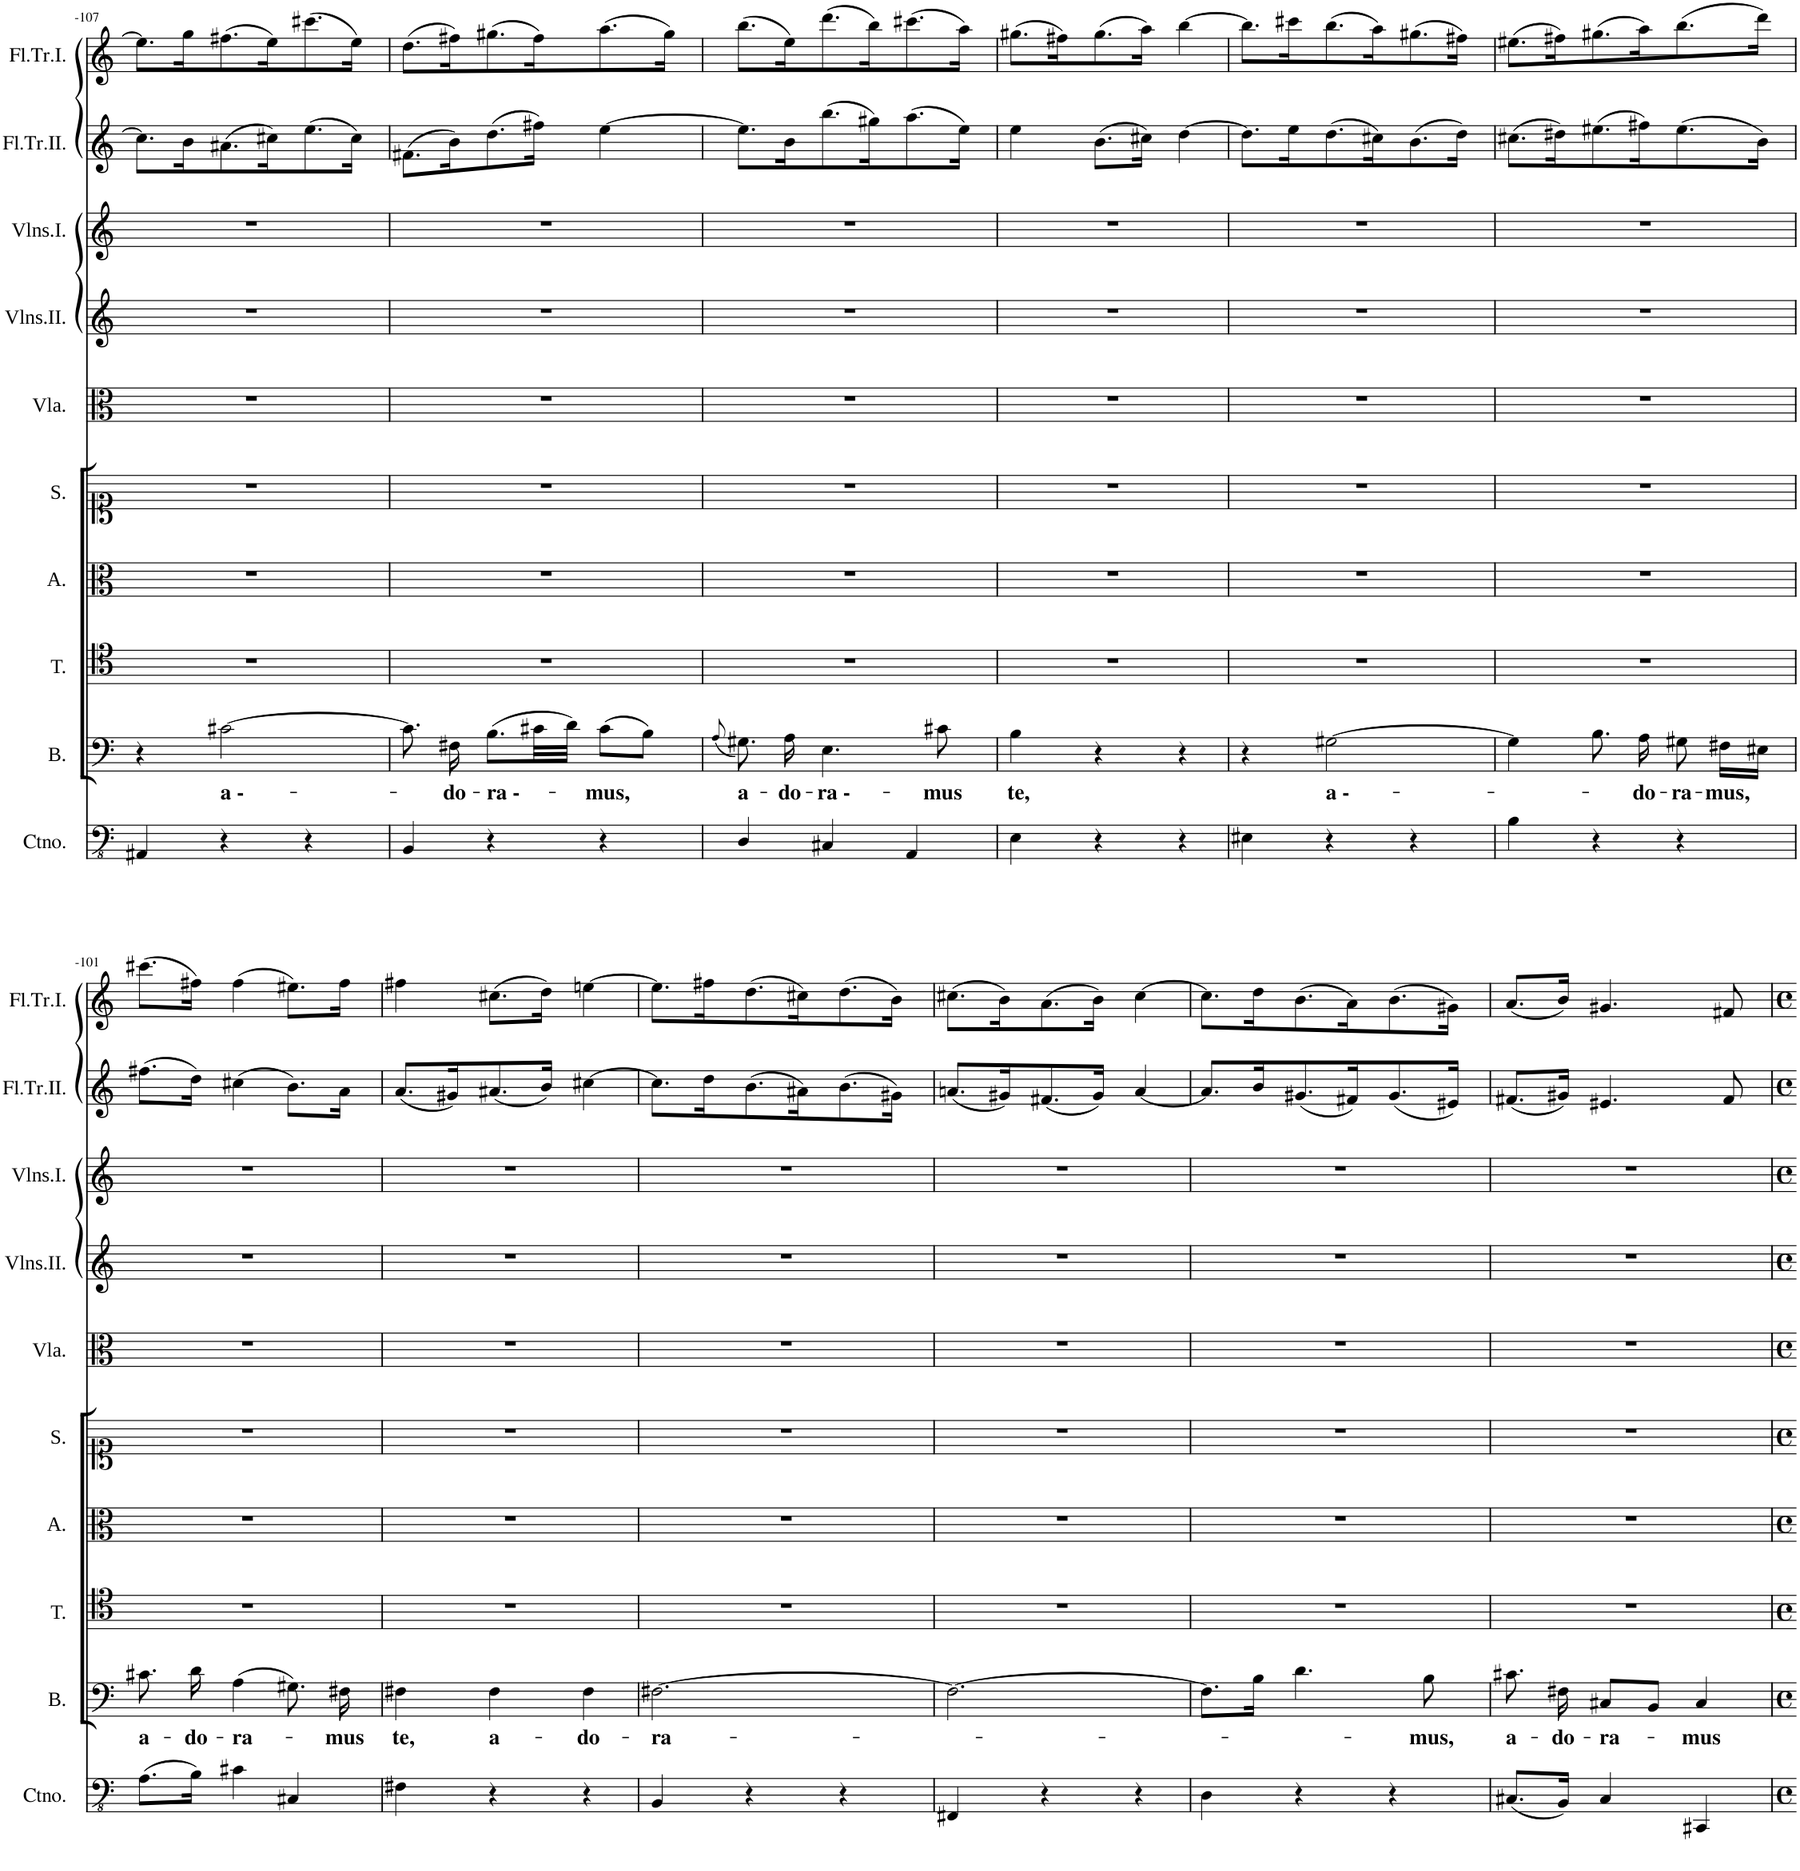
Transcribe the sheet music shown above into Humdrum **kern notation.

**kern	**kern	**text	**kern	**kern	**kern	**kern	**kern	**kern	**kern	**kern
*part10	*part9	*part9	*part8	*part7	*part6	*part5	*part4	*part3	*part2	*part1
*staff10	*staff9	*staff9	*staff8	*staff7	*staff6	*staff5	*staff4	*staff3	*staff2	*staff1
*I"Continuo.	*I"Basso.	*	*I"Tenore.	*I"Alto.	*I"Soprano.	*I"Viola	*I"Violino II.	*I"Violino I.	*I"Flauto Traverso II.	*I"Flauto Traverso I.
*I'Ctno.	*I'B.	*	*I'T.	*I'A.	*I'S.	*I'Vla.	*	*	*I'Fl.Tr.II.	*I'Fl.Tr.I.
!!LO:PB:g=z
*clefFv4	*clefF4	*	*clefC4	*clefC3	*clefC1	*clefC3	*clefG2	*clefG2	*clefG2	*clefG2
*k[]	*k[]	*	*k[]	*k[]	*k[]	*k[]	*k[]	*k[]	*k[]	*k[]
*M3/4	*M3/4	*	*M3/4	*M3/4	*M3/4	*M3/4	*M3/4	*M3/4	*M3/4	*M3/4
=107-	=107-	=107-	=107-	=107-	=107-	=107-	=107-	=107-	=107-	=107-
4AAA#X/	4r	.	2.r	2.r	2.r	2.r	2.r	2.r	8.cc#\L]	8.ee\L]
.	.	.	.	.	.	.	.	.	16b\K	16gg\K
!	!	!LO:LY:b	!	!	!	!	!	!	!	!
4r	[2c#X\	a --	.	.	.	.	.	.	(8.a#X\	(8.ff#X\
.	.	.	.	.	.	.	.	.	16cc#X\K)	16ee\K)
4r	.	.	.	.	.	.	.	.	(8.ee\	(8.ccc#X\
.	.	.	.	.	.	.	.	.	16cc#\Jk)	16ee\Jk)
=106-	=106-	=106-	=106-	=106-	=106-	=106-	=106-	=106-	=106-	=106-
4BBB/	8.c#\]	.	2.r	2.r	2.r	2.r	2.r	2.r	(8.f#X\L	(8.dd\L
!	!	!LO:LY:b	!	!	!	!	!	!	!	!
.	16F#X\	-do-	.	.	.	.	.	.	16b\K)	16ff#X\K)
!	!	!LO:LY:b	!	!	!	!	!	!	!	!
4r	(8.B\L	-ra --	.	.	.	.	.	.	(8.dd\	(8.gg#X\
.	32c#X\LL	.	.	.	.	.	.	.	16ff#X\Jk)	16ff#\K)
.	32d\JJJ)	.	.	.	.	.	.	.	.	.
!	!	!LO:LY:b	!	!	!	!	!	!	!	!
4r	(8c#\L	-mus,	.	.	.	.	.	.	[4ee\	(8.aa\
.	8B\J)	.	.	.	.	.	.	.	.	.
.	.	.	.	.	.	.	.	.	.	16gg#\Jk)
=105-	=105-	=105-	=105-	=105-	=105-	=105-	=105-	=105-	=105-	=105-
.	(8qA/	.	.	.	.	.	.	.	.	.
!	!	!LO:LY:b	!	!	!	!	!	!	!	!
4DD/	8.G#X\)	a-	2.r	2.r	2.r	2.r	2.r	2.r	8.ee\L]	(8.bb\L
!	!	!LO:LY:b	!	!	!	!	!	!	!	!
.	16A\	-do-	.	.	.	.	.	.	16b\K	16ee\K)
!	!	!LO:LY:b	!	!	!	!	!	!	!	!
4CC#X/	4.E\	-ra --	.	.	.	.	.	.	(8.bb\	(8.ddd\
.	.	.	.	.	.	.	.	.	16gg#X\K)	16bb\K)
4AAA/	.	.	.	.	.	.	.	.	(8.aa\	(8.ccc#X\
!	!	!LO:LY:b	!	!	!	!	!	!	!	!
.	8c#X\	-mus	.	.	.	.	.	.	.	.
.	.	.	.	.	.	.	.	.	16ee\Jk)	16aa\Jk)
=104-	=104-	=104-	=104-	=104-	=104-	=104-	=104-	=104-	=104-	=104-
!	!	!LO:LY:b	!	!	!	!	!	!	!	!
4EE\	4B\	te,	2.r	2.r	2.r	2.r	2.r	2.r	4ee\	(8.gg#X\L
.	.	.	.	.	.	.	.	.	.	16ff#X\K)
4r	4r	.	.	.	.	.	.	.	(8.b\L	(8.gg#\
.	.	.	.	.	.	.	.	.	16cc#X\Jk)	16aa\Jk)
4r	4r	.	.	.	.	.	.	.	[4dd\	[4bb\
=103-	=103-	=103-	=103-	=103-	=103-	=103-	=103-	=103-	=103-	=103-
4EE#X\	4r	.	2.r	2.r	2.r	2.r	2.r	2.r	8.dd\L]	8.bb\L]
.	.	.	.	.	.	.	.	.	16ee\K	16ccc#X\K
!	!	!LO:LY:b	!	!	!	!	!	!	!	!
4r	[2G#X\	a --	.	.	.	.	.	.	(8.dd\	(8.bb\
.	.	.	.	.	.	.	.	.	16cc#X\K)	16aa\K)
4r	.	.	.	.	.	.	.	.	(8.b\	(8.gg#X\
.	.	.	.	.	.	.	.	.	16dd\Jk)	16ff#X\Jk)
=102-	=102-	=102-	=102-	=102-	=102-	=102-	=102-	=102-	=102-	=102-
4BB\	4G#\]	.	2.r	2.r	2.r	2.r	2.r	2.r	(8.cc#X\L	(8.ee#X\L
.	.	.	.	.	.	.	.	.	16dd#X\K)	16ff#X\K)
4r	8.B\	.	.	.	.	.	.	.	(8.ee#X\	(8.gg#X\
!	!	!LO:LY:b	!	!	!	!	!	!	!	!
.	16A\	-do-	.	.	.	.	.	.	16ff#X\K)	16aa\K)
!	!	!LO:LY:b	!	!	!	!	!	!	!	!
4r	8G#X\	-ra-	.	.	.	.	.	.	(8.ee#\	(8.bb\
!	!	!LO:LY:b	!	!	!	!	!	!	!	!
.	16F#X\LL	-mus,	.	.	.	.	.	.	.	.
.	16E#X\JJ	.	.	.	.	.	.	.	16b\Jk)	16ddd\Jk)
!!LO:LB:g=z
=101-	=101-	=101-	=101-	=101-	=101-	=101-	=101-	=101-	=101-	=101-
!	!	!LO:LY:b	!	!	!	!	!	!	!	!
(8.AA\L	8.c#X\	a-	2.r	2.r	2.r	2.r	2.r	2.r	(8.ff#X\L	(8.ccc#X\L
!	!	!LO:LY:b	!	!	!	!	!	!	!	!
16BB\Jk)	16d\	-do-	.	.	.	.	.	.	16dd\Jk)	16ff#X\Jk)
!	!	!LO:LY:b	!	!	!	!	!	!	!	!
4C#X\	(4A\	-ra-	.	.	.	.	.	.	(4cc#X\	(4ff#\
4CC#X/	8.G#X\)	.	.	.	.	.	.	.	8.b\L)	8.ee#X\L)
!	!	!LO:LY:b	!	!	!	!	!	!	!	!
.	16F#X\	-mus	.	.	.	.	.	.	16a\Jk	16ff#\Jk
=100-	=100-	=100-	=100-	=100-	=100-	=100-	=100-	=100-	=100-	=100-
!	!	!LO:LY:b	!	!	!	!	!	!	!	!
4FF#X\	4F#X\	te,	2.r	2.r	2.r	2.r	2.r	2.r	(8.a/L	4ff#X\
.	.	.	.	.	.	.	.	.	16g#X/K)	.
!	!	!LO:LY:b	!	!	!	!	!	!	!	!
4r	4F#\	a-	.	.	.	.	.	.	(8.a#X/	(8.cc#X\L
.	.	.	.	.	.	.	.	.	16b/Jk)	16dd\Jk)
!	!	!LO:LY:b	!	!	!	!	!	!	!	!
4r	4F#\	-do-	.	.	.	.	.	.	[4cc#X\	[4een\
=99-	=99-	=99-	=99-	=99-	=99-	=99-	=99-	=99-	=99-	=99-
!	!	!LO:LY:b	!	!	!	!	!	!	!	!
4BBB/	[2.F#X\	-ra-	2.r	2.r	2.r	2.r	2.r	2.r	8.cc#\L]	8.ee\L]
.	.	.	.	.	.	.	.	.	16dd\K	16ff#X\K
4r	.	.	.	.	.	.	.	.	(8.b\	(8.dd\
.	.	.	.	.	.	.	.	.	16a#X\K)	16cc#X\K)
4r	.	.	.	.	.	.	.	.	(8.b\	(8.dd\
.	.	.	.	.	.	.	.	.	16g#X\Jk)	16b\Jk)
=98-	=98-	=98-	=98-	=98-	=98-	=98-	=98-	=98-	=98-	=98-
4FFF#X/	2.F#\_	.	2.r	2.r	2.r	2.r	2.r	2.r	(8.an/L	(8.cc#X\L
.	.	.	.	.	.	.	.	.	16g#X/K)	16b\K)
4r	.	.	.	.	.	.	.	.	(8.f#X/	(8.a\
.	.	.	.	.	.	.	.	.	16g#/Jk)	16b\Jk)
4r	.	.	.	.	.	.	.	.	[4a/	[4cc#\
=97-	=97-	=97-	=97-	=97-	=97-	=97-	=97-	=97-	=97-	=97-
4DD\	8.F#\L]	.	2.r	2.r	2.r	2.r	2.r	2.r	8.a/L]	8.cc#\L]
.	16B\Jk	.	.	.	.	.	.	.	16b/K	16dd\K
4r	4.d\	.	.	.	.	.	.	.	(8.g#X/	(8.b\
.	.	.	.	.	.	.	.	.	16f#X/K)	16a\K)
4r	.	.	.	.	.	.	.	.	(8.g#/	(8.b\
!	!	!LO:LY:b	!	!	!	!	!	!	!	!
.	8B\	-mus,	.	.	.	.	.	.	.	.
.	.	.	.	.	.	.	.	.	16e#X/Jk)	16g#X\Jk)
=96-	=96-	=96-	=96-	=96-	=96-	=96-	=96-	=96-	=96-	=96-
!	!	!LO:LY:b	!	!	!	!	!	!	!	!
(8.CC#X/L	8.c#X\	a-	2.r	2.r	2.r	2.r	2.r	2.r	(8.f#X/L	(8.a/L
!	!	!LO:LY:b	!	!	!	!	!	!	!	!
16BBB/Jk)	16F#X\	-do-	.	.	.	.	.	.	16g#X/Jk)	16b/Jk)
!	!	!LO:LY:b	!	!	!	!	!	!	!	!
4CC#/	8C#X/L	-ra-	.	.	.	.	.	.	4.e#X/	4.g#X/
.	8BB/J	.	.	.	.	.	.	.	.	.
!	!	!LO:LY:b	!	!	!	!	!	!	!	!
4CCC#X/	4C#/	-mus	.	.	.	.	.	.	.	.
.	.	.	.	.	.	.	.	.	8f#/	8f#X/
=	=	=	=	=	=	=	=	=	=	=
*-	*-	*-	*-	*-	*-	*-	*-	*-	*-	*-
